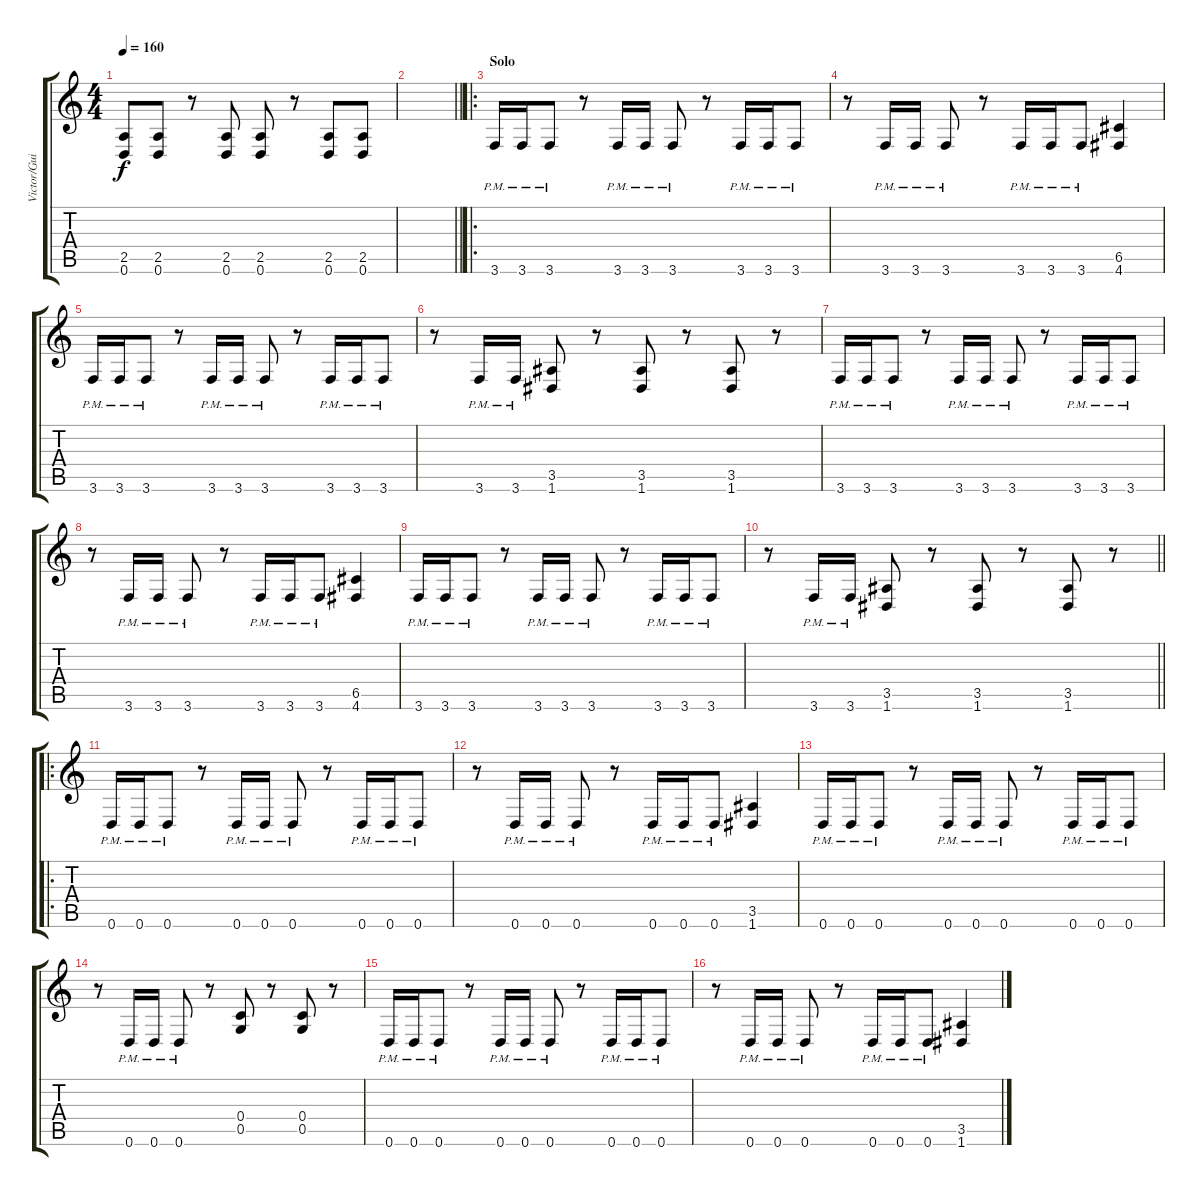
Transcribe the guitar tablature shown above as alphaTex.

\track ("Victor/Guitar II" "Victor/Gui") {instrument overdrivenguitar}
\staff {score tabs}
\tuning (D4 A3 F3 C3 G2 D2) {hide}
\ts (4 4)
\tempo 160
\clef g2
\ks c
(2.5 0.6).8{dy f} (2.5 0.6).8 r.8 (2.5 0.6).8 (2.5 0.6).8 r.8 (2.5 0.6).8 (2.5 0.6).8 |
\barLineRight lightlight
|
\ro
\section ("" "Solo")
3.6{pm}.16 3.6{pm}.16 3.6{pm}.8 r.8 3.6{pm}.16 3.6{pm}.16 3.6{pm}.8 r.8 3.6{pm}.16 3.6{pm}.16 3.6{pm}.8 |
r.8 3.6{pm}.16 3.6{pm}.16 3.6{pm}.8 r.8 3.6{pm}.16 3.6{pm}.16 3.6{pm}.8 (6.5 4.6).4 |
3.6{pm}.16 3.6{pm}.16 3.6{pm}.8 r.8 3.6{pm}.16 3.6{pm}.16 3.6{pm}.8 r.8 3.6{pm}.16 3.6{pm}.16 3.6{pm}.8 |
r.8 3.6{pm}.16 3.6{pm}.16 (3.5 1.6).8 r.8 (3.5 1.6).8 r.8 (3.5 1.6).8 r.8 |
3.6{pm}.16 3.6{pm}.16 3.6{pm}.8 r.8 3.6{pm}.16 3.6{pm}.16 3.6{pm}.8 r.8 3.6{pm}.16 3.6{pm}.16 3.6{pm}.8 |
r.8 3.6{pm}.16 3.6{pm}.16 3.6{pm}.8 r.8 3.6{pm}.16 3.6{pm}.16 3.6{pm}.8 (6.5 4.6).4 |
3.6{pm}.16 3.6{pm}.16 3.6{pm}.8 r.8 3.6{pm}.16 3.6{pm}.16 3.6{pm}.8 r.8 3.6{pm}.16 3.6{pm}.16 3.6{pm}.8 |
\barLineRight lightlight
r.8 3.6{pm}.16 3.6{pm}.16 (3.5 1.6).8 r.8 (3.5 1.6).8 r.8 (3.5 1.6).8 r.8 |
\ro
0.6{pm}.16 0.6{pm}.16 0.6{pm}.8 r.8 0.6{pm}.16 0.6{pm}.16 0.6{pm}.8 r.8 0.6{pm}.16 0.6{pm}.16 0.6{pm}.8 |
r.8 0.6{pm}.16 0.6{pm}.16 0.6{pm}.8 r.8 0.6{pm}.16 0.6{pm}.16 0.6{pm}.8 (3.5 1.6).4 |
0.6{pm}.16 0.6{pm}.16 0.6{pm}.8 r.8 0.6{pm}.16 0.6{pm}.16 0.6{pm}.8 r.8 0.6{pm}.16 0.6{pm}.16 0.6{pm}.8 |
r.8 0.6{pm}.16 0.6{pm}.16 0.6{pm}.8 r.8 (0.4 0.5).8 r.8 (0.4 0.5).8 r.8 |
0.6{pm}.16 0.6{pm}.16 0.6{pm}.8 r.8 0.6{pm}.16 0.6{pm}.16 0.6{pm}.8 r.8 0.6{pm}.16 0.6{pm}.16 0.6{pm}.8 |
r.8 0.6{pm}.16 0.6{pm}.16 0.6{pm}.8 r.8 0.6{pm}.16 0.6{pm}.16 0.6{pm}.8 (3.5 1.6).4
